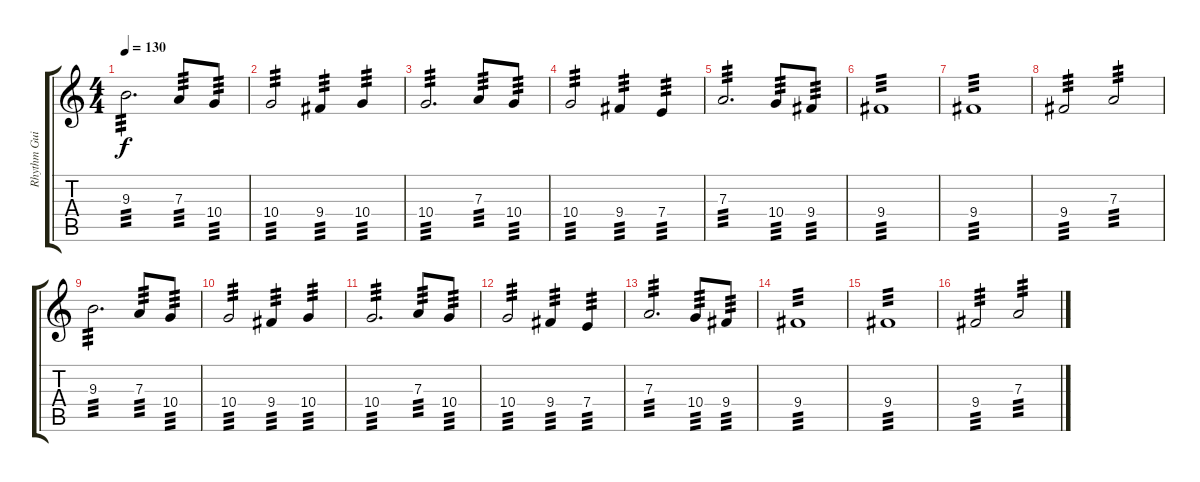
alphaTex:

\track ("Rhythm Guitar - Johan Söderberg" "Rhythm Gui") {instrument distortionguitar}
\staff {score tabs}
\tuning (B3 Gb3 D3 A2 E2 B1) {hide}
\ts (4 4)
\tempo 130
\clef g2
\ks c
9.3.2{d tp 3 dy f} 7.3.8{tp 3} 10.4.8{tp 3} |
10.4.2{tp 3} 9.4.4{tp 3} 10.4.4{tp 3} |
10.4.2{d tp 3} 7.3.8{tp 3} 10.4.8{tp 3} |
10.4.2{tp 3} 9.4.4{tp 3} 7.4.4{tp 3} |
7.3.2{d tp 3} 10.4.8{tp 3} 9.4.8{tp 3} |
9.4.1{tp 3} |
9.4.1{tp 3} |
9.4.2{tp 3} 7.3.2{tp 3} |
9.3.2{d tp 3} 7.3.8{tp 3} 10.4.8{tp 3} |
10.4.2{tp 3} 9.4.4{tp 3} 10.4.4{tp 3} |
10.4.2{d tp 3} 7.3.8{tp 3} 10.4.8{tp 3} |
10.4.2{tp 3} 9.4.4{tp 3} 7.4.4{tp 3} |
7.3.2{d tp 3} 10.4.8{tp 3} 9.4.8{tp 3} |
9.4.1{tp 3} |
9.4.1{tp 3} |
9.4.2{tp 3} 7.3.2{tp 3}
